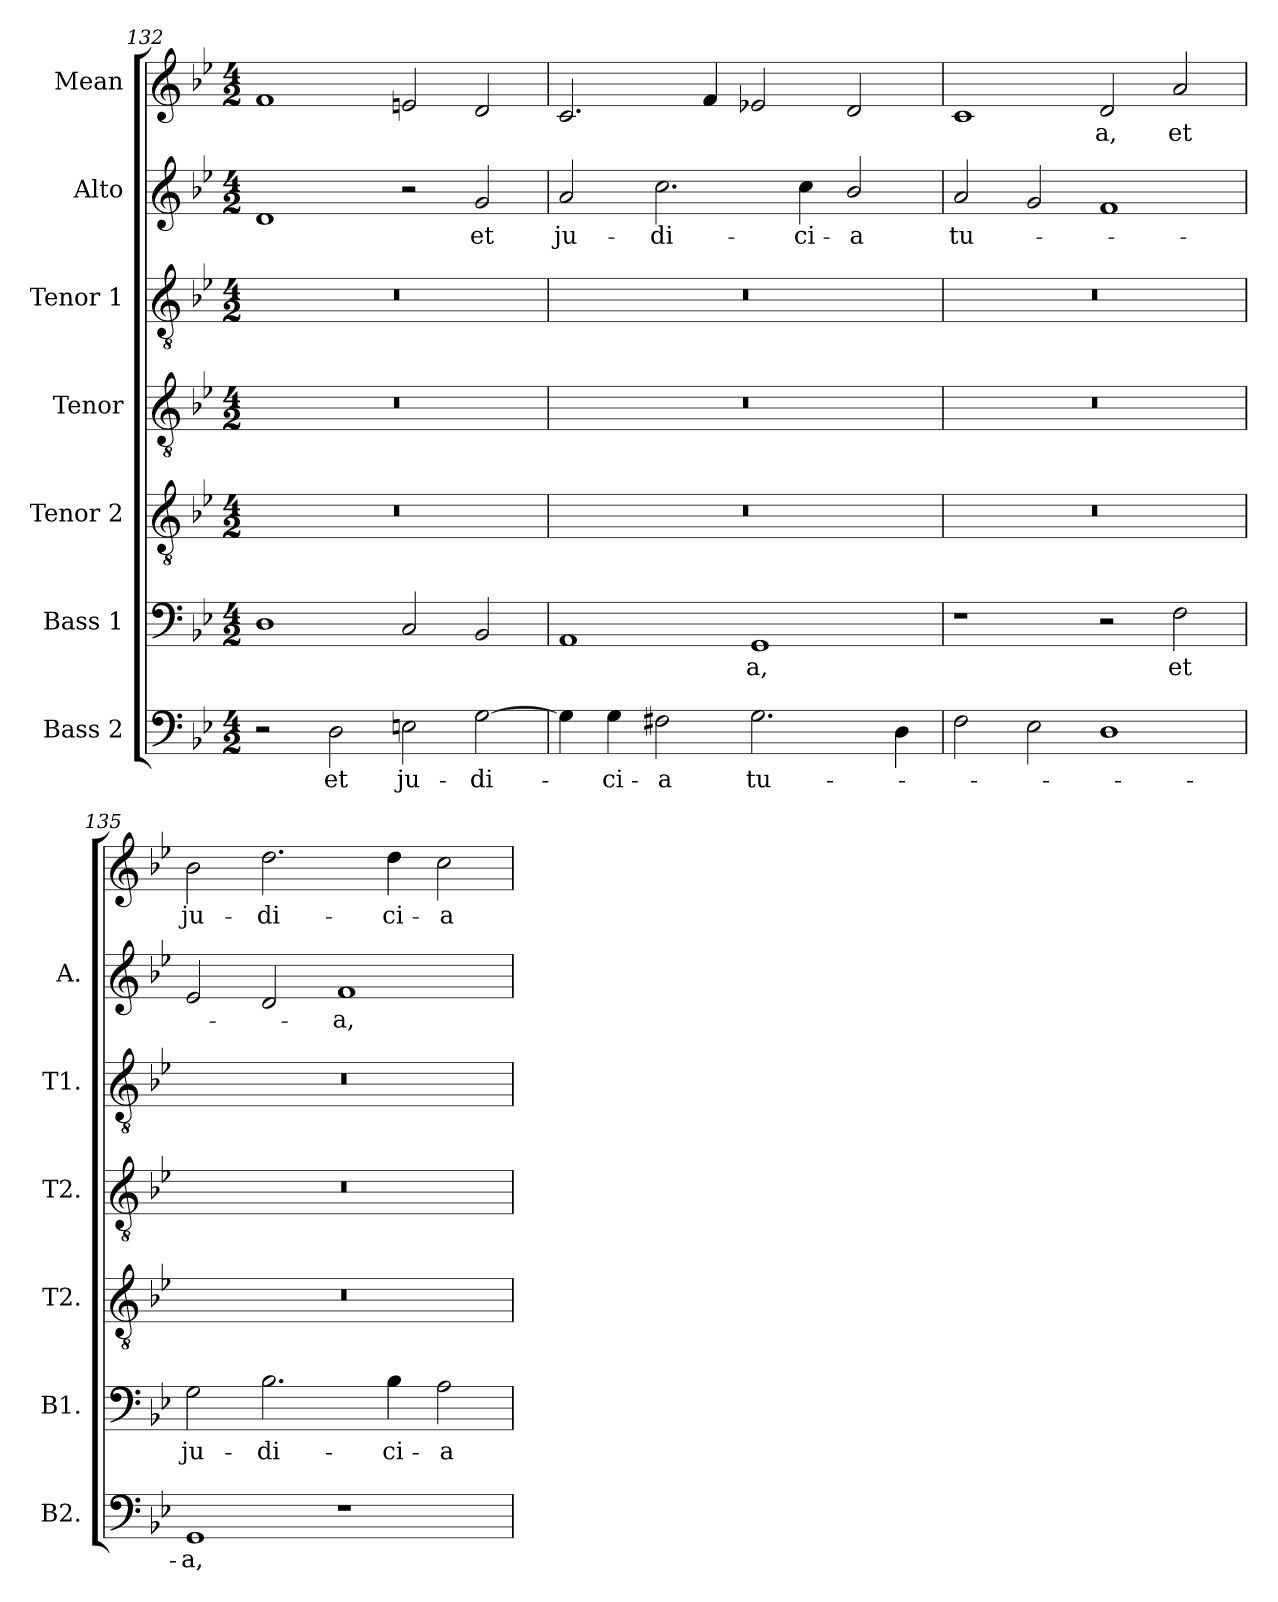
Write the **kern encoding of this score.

**kern	**text	**kern	**text	**kern	**kern	**kern	**kern	**text	**kern	**text
*part7	*part7	*part6	*part6	*part5	*part4	*part3	*part2	*part2	*part1	*part1
*staff7	*staff7	*staff6	*staff6	*staff5	*staff4	*staff3	*staff2	*staff2	*staff1	*staff1
*I"Bass 2	*	*I"Bass 1	*	*I"Tenor 2	*I"Tenor	*I"Tenor 1	*I"Alto	*	*I"Mean	*
*I'B2.	*	*I'B1.	*	*I'T2.	*I'T2.	*I'T1.	*I'A.	*	*	*
*clefF4	*	*clefF4	*	*clefGv2	*clefGv2	*clefGv2	*clefG2	*	*clefG2	*
*	*	*	*	*ITrd7c12	*ITrd7c12	*ITrd7c12	*	*	*	*
*k[b-e-]	*	*k[b-e-]	*	*k[b-e-]	*k[b-e-]	*k[b-e-]	*k[b-e-]	*	*k[b-e-]	*
*B-:	*	*B-:	*	*B-:	*B-:	*B-:	*B-:	*	*B-:	*
*M4/2	*	*M4/2	*	*M4/2	*M4/2	*M4/2	*M4/2	*	*M4/2	*
=132	=132	=132	=132	=132	=132	=132	=132	=132	=132	=132
!	!	!	!	!LO:N:vis=1	!LO:N:vis=1	!LO:N:vis=1	!	!	!	!
2r	.	1Di	.	0r	0r	0r	1di	.	1fi	.
!	!LO:LY:b:color=#000000	!	!	!	!	!	!	!	!	!
2Di\	et	.	.	.	.	.	.	.	.	.
!	!LO:LY:b:color=#000000	!	!	!	!	!	!	!	!	!
2Eni\	ju-	2Ci/	.	.	.	.	2r	.	2eni/	.
!	!LO:LY:b:color=#000000	!	!	!	!	!	!	!	!	!
!	!	!	!	!	!	!	!	!LO:LY:b:color=#000000	!	!
[2Gi\	-di-	2BB-i/	.	.	.	.	2gi/	et	2di/	.
=133	=133	=133	=133	=133	=133	=133	=133	=133	=133	=133
!	!	!	!	!LO:N:vis=1	!LO:N:vis=1	!LO:N:vis=1	!	!	!	!
!	!	!	!	!	!	!	!	!LO:LY:b:color=#000000	!	!
4Gi\]	.	1AAi	.	0r	0r	0r	2ai/	ju-	2.ci/	.
!	!LO:LY:b:color=#000000	!	!	!	!	!	!	!	!	!
4Gi\	-ci-	.	.	.	.	.	.	.	.	.
!	!LO:LY:b:color=#000000	!	!	!	!	!	!	!	!	!
!	!	!	!	!	!	!	!	!LO:LY:b:color=#000000	!	!
2F#Xi\	-a	.	.	.	.	.	2.cci\	-di-	.	.
.	.	.	.	.	.	.	.	.	4fi/	.
!	!LO:LY:b:color=#000000	!	!	!	!	!	!	!	!	!
!	!	!	!LO:LY:b:color=#000000	!	!	!	!	!	!	!
2.Gi\	tu-	1GGi	-a,	.	.	.	.	.	2e-Xi/	.
!	!	!	!	!	!	!	!	!LO:LY:b:color=#000000	!	!
.	.	.	.	.	.	.	4cci\	-ci-	.	.
!	!	!	!	!	!	!	!	!LO:LY:b:color=#000000	!	!
.	.	.	.	.	.	.	2b-i/	-a	2di/	.
4Di\	.	.	.	.	.	.	.	.	.	.
=134	=134	=134	=134	=134	=134	=134	=134	=134	=134	=134
!	!	!	!	!LO:N:vis=1	!LO:N:vis=1	!LO:N:vis=1	!	!	!	!
!	!	!	!	!	!	!	!	!LO:LY:b:color=#000000	!	!
2Fi\	.	1r	.	0r	0r	0r	2ai/	tu-	1ci	.
2E-i\	.	.	.	.	.	.	2gi/	.	.	.
!	!	!	!	!	!	!	!	!	!	!LO:LY:b:color=#000000
1Di	.	2r	.	.	.	.	1fi	.	2di/	-a,
!	!	!	!LO:LY:b:color=#000000	!	!	!	!	!	!	!
!	!	!	!	!	!	!	!	!	!	!LO:LY:b:color=#000000
.	.	2Fi\	et	.	.	.	.	.	2ai/	et
!!LO:PB:g=z
=135	=135	=135	=135	=135	=135	=135	=135	=135	=135	=135
!	!LO:LY:b:color=#000000	!	!	!	!	!	!	!	!	!
!	!	!	!LO:LY:b:color=#000000	!LO:N:vis=1	!LO:N:vis=1	!LO:N:vis=1	!	!	!	!
!	!	!	!	!	!	!	!	!	!	!LO:LY:b:color=#000000
1GGi	-a,	2Gi\	ju-	0r	0r	0r	2e-i/	.	2b-i\	ju-
!	!	!	!LO:LY:b:color=#000000	!	!	!	!	!	!	!
!	!	!	!	!	!	!	!	!	!	!LO:LY:b:color=#000000
.	.	2.B-i\	-di-	.	.	.	2di/	.	2.ddi\	-di-
!	!	!	!	!	!	!	!	!LO:LY:b:color=#000000	!	!
1r	.	.	.	.	.	.	1fi	-a,	.	.
!	!	!	!LO:LY:b:color=#000000	!	!	!	!	!	!	!
!	!	!	!	!	!	!	!	!	!	!LO:LY:b:color=#000000
.	.	4B-i\	-ci-	.	.	.	.	.	4ddi\	-ci-
!	!	!	!LO:LY:b:color=#000000	!	!	!	!	!	!	!
!	!	!	!	!	!	!	!	!	!	!LO:LY:b:color=#000000
.	.	2Ai\	-a	.	.	.	.	.	2cci\	-a
=	=	=	=	=	=	=	=	=	=	=
*-	*-	*-	*-	*-	*-	*-	*-	*-	*-	*-
